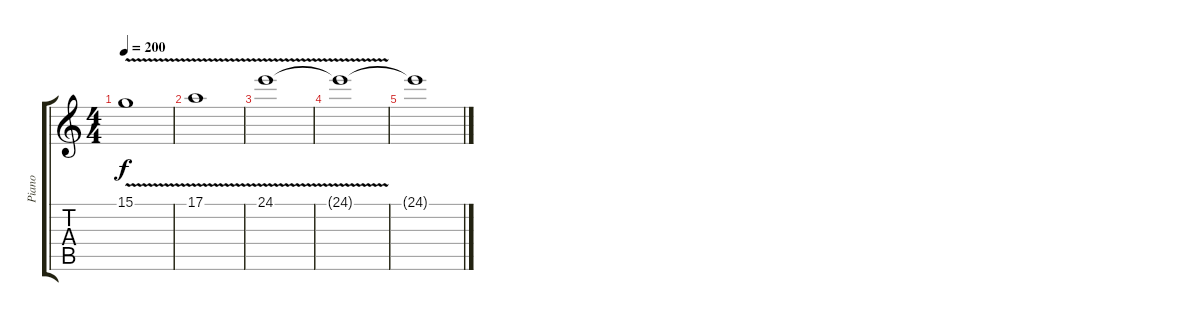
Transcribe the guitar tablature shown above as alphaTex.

\track ("Piano" "Piano") {instrument electricgrandpiano}
\staff {score tabs}
\tuning (E4 B3 G3 D3 A2 E2) {hide}
\ts (4 4)
\tempo 200
\clef g2
\ks c
15.1{v}.1{dy f} |
17.1{v}.1 |
24.1{v}.1{volume 0} |
24.1{t}.1 |
24.1{t}.1
